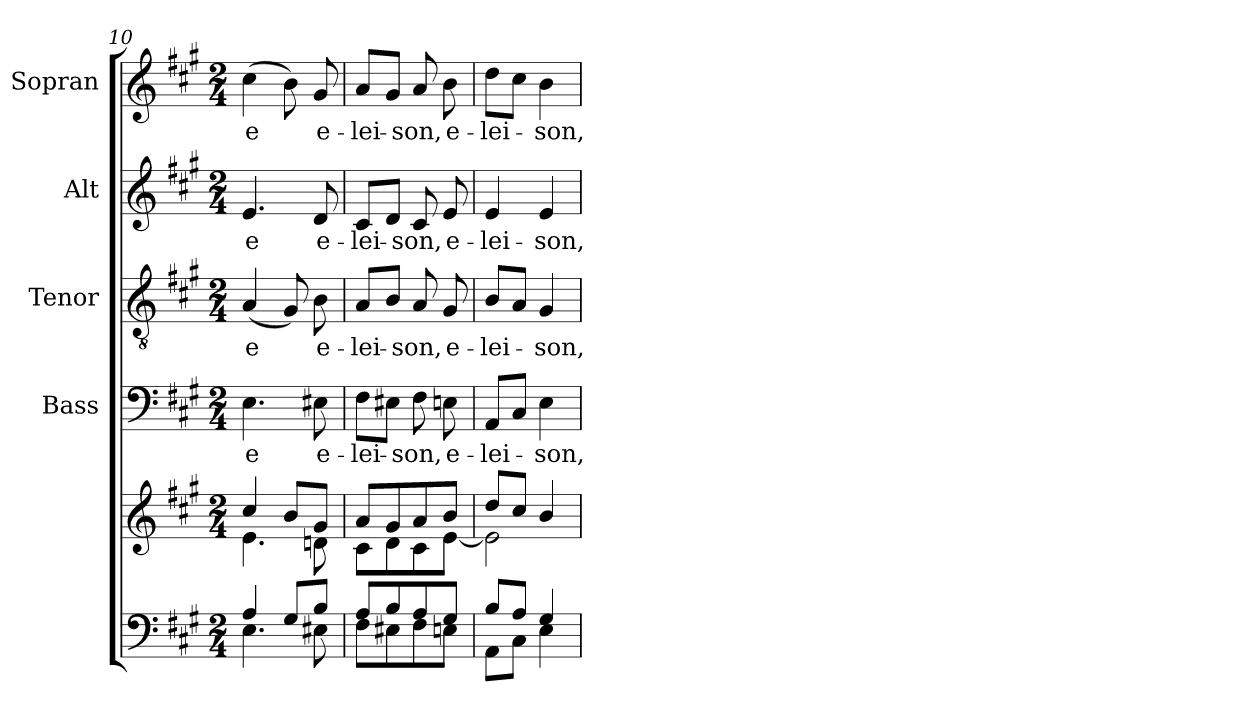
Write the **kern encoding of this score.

**kern	**kern	**kern	**text	**kern	**text	**kern	**text	**kern	**text
*part5	*part5	*part4	*part4	*part3	*part3	*part2	*part2	*part1	*part1
*staff6	*staff5	*staff4	*staff4	*staff3	*staff3	*staff2	*staff2	*staff1	*staff1
*	*	*I"Bass	*	*I"Tenor	*	*I"Alt	*	*I"Sopran	*
*	*	*I'B.	*	*I'T.	*	*I'A.	*	*I'S.	*
*clefF4	*clefG2	*clefF4	*	*clefGv2	*	*clefG2	*	*clefG2	*
*k[f#c#g#]	*k[f#c#g#]	*k[f#c#g#]	*	*k[f#c#g#]	*	*k[f#c#g#]	*	*k[f#c#g#]	*
*A:	*A:	*A:	*	*A:	*	*A:	*	*A:	*
*M2/4	*M2/4	*M2/4	*	*M2/4	*	*M2/4	*	*M2/4	*
=10	=10	=10	=10	=10	=10	=10	=10	=10	=10
*^	*^	*	*	*	*	*	*	*	*
!	!	!	!	!	!LO:LY:b	!	!LO:LY:b	!	!LO:LY:b	!	!LO:LY:b
4A/	4.E\	4cc#/	4.e\	4.E\	-e	(<4A/	-e	4.e/	-e	(>4cc#\	-e
8G#/L	.	8b/L	.	.	.	8G#/)	.	.	.	8b\)	.
!	!	!	!	!	!LO:LY:b	!	!LO:LY:b	!	!LO:LY:b	!	!LO:LY:b
8B/J	8E#X\	8g#/J	8dn\	8E#X\	e-	8B\	e-	8d/	e-	8g#/	e-
=11	=11	=11	=11	=11	=11	=11	=11	=11	=11	=11	=11
!	!	!	!	!	!LO:LY:b	!	!LO:LY:b	!	!LO:LY:b	!	!LO:LY:b
8A/L	8F#\L	8a/L	8c#\L	8F#\L	-lei-	8A/L	-lei-	8c#/L	-lei-	8a/L	-lei-
8B/	8E#X\	8g#/	8d\	8E#X\J	.	8B/J	.	8d/J	.	8g#/J	.
!	!	!	!	!	!LO:LY:b	!	!LO:LY:b	!	!LO:LY:b	!	!LO:LY:b
8A/	8F#\	8a/	8c#\	8F#\	-son,	8A/	-son,	8c#/	-son,	8a/	-son,
!	!	!	!	!	!LO:LY:b	!	!LO:LY:b	!	!LO:LY:b	!	!LO:LY:b
8G#/J	8En\J	8b/J	[<8e\J	8En\	e-	8G#/	e-	8e/	e-	8b\	e-
=12	=12	=12	=12	=12	=12	=12	=12	=12	=12	=12	=12
!	!	!	!	!	!LO:LY:b	!	!LO:LY:b	!	!LO:LY:b	!	!LO:LY:b
8B/L	8AA\L	8dd/L	2e\]	8AA/L	-lei-	8B/L	-lei-	4e/	-lei-	8dd\L	-lei-
8A/J	8C#\J	8cc#/J	.	8C#/J	.	8A/J	.	.	.	8cc#\J	.
!	!	!	!	!	!LO:LY:b	!	!LO:LY:b	!	!LO:LY:b	!	!LO:LY:b
4G#/	4E\	4b/	.	4E\	-son,	4G#/	-son,	4e/	-son,	4b\	-son,
*v	*v	*	*	*	*	*	*	*	*	*	*
*	*v	*v	*	*	*	*	*	*	*	*
=	=	=	=	=	=	=	=	=	=
*-	*-	*-	*-	*-	*-	*-	*-	*-	*-
